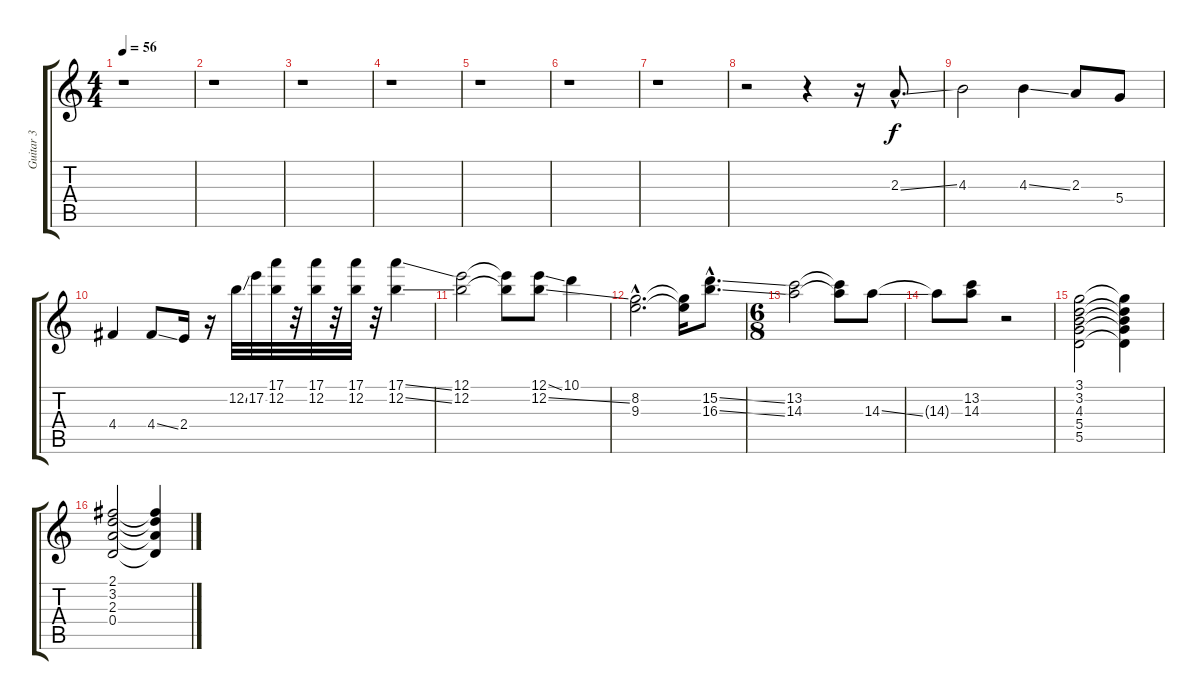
\track ("Guitar 3" "Guitar 3") {instrument overdrivenguitar}
\staff {score tabs}
\tuning (E4 B3 G3 D3 A2 E2) {hide}
\ts (4 4)
\tempo 56
\clef g2
\ks c
r.1{dy f} |
r.1 |
r.1 |
r.1 |
r.1 |
r.1 |
r.1 |
r.2 r.4 r.16 2.3{ss hac}.8{d} |
4.3.2 4.3{ss}.4 2.3.8 5.4.8 |
4.4.4 4.4{ss}.8 2.4.16 r.16 12.2{ss}.32 17.2.32 (17.1 12.2).32 r.32 (17.1 12.2).32 r.32 (17.1 12.2).32 r.32 (17.1{ss} 12.2{ss}).4 |
(12.1 12.2).2 (12.1{t} 12.2{t}).8 (12.1{ss} 12.2{ss}).8 10.1.4 |
(8.2{hac} 9.3{hac}).2{d} (8.2{t} 9.3{t}).16 (15.2{ss hac} 16.3{ss hac}).8{d} |
\ts (6 8)
(13.2 14.3).2 (13.2{t} 14.3{t}).8 14.3{ss}.8 |
14.3{t}.8 (13.2 14.3).8 r.2 |
(3.1 3.2 4.3 5.4 5.5).2 (3.1{t} 3.2{t} 4.3{t} 5.4{t} 5.5{t}).4 |
(2.1 3.2 2.3 0.4).2 (2.1{t} 3.2{t} 2.3{t} 0.4{t}).4
